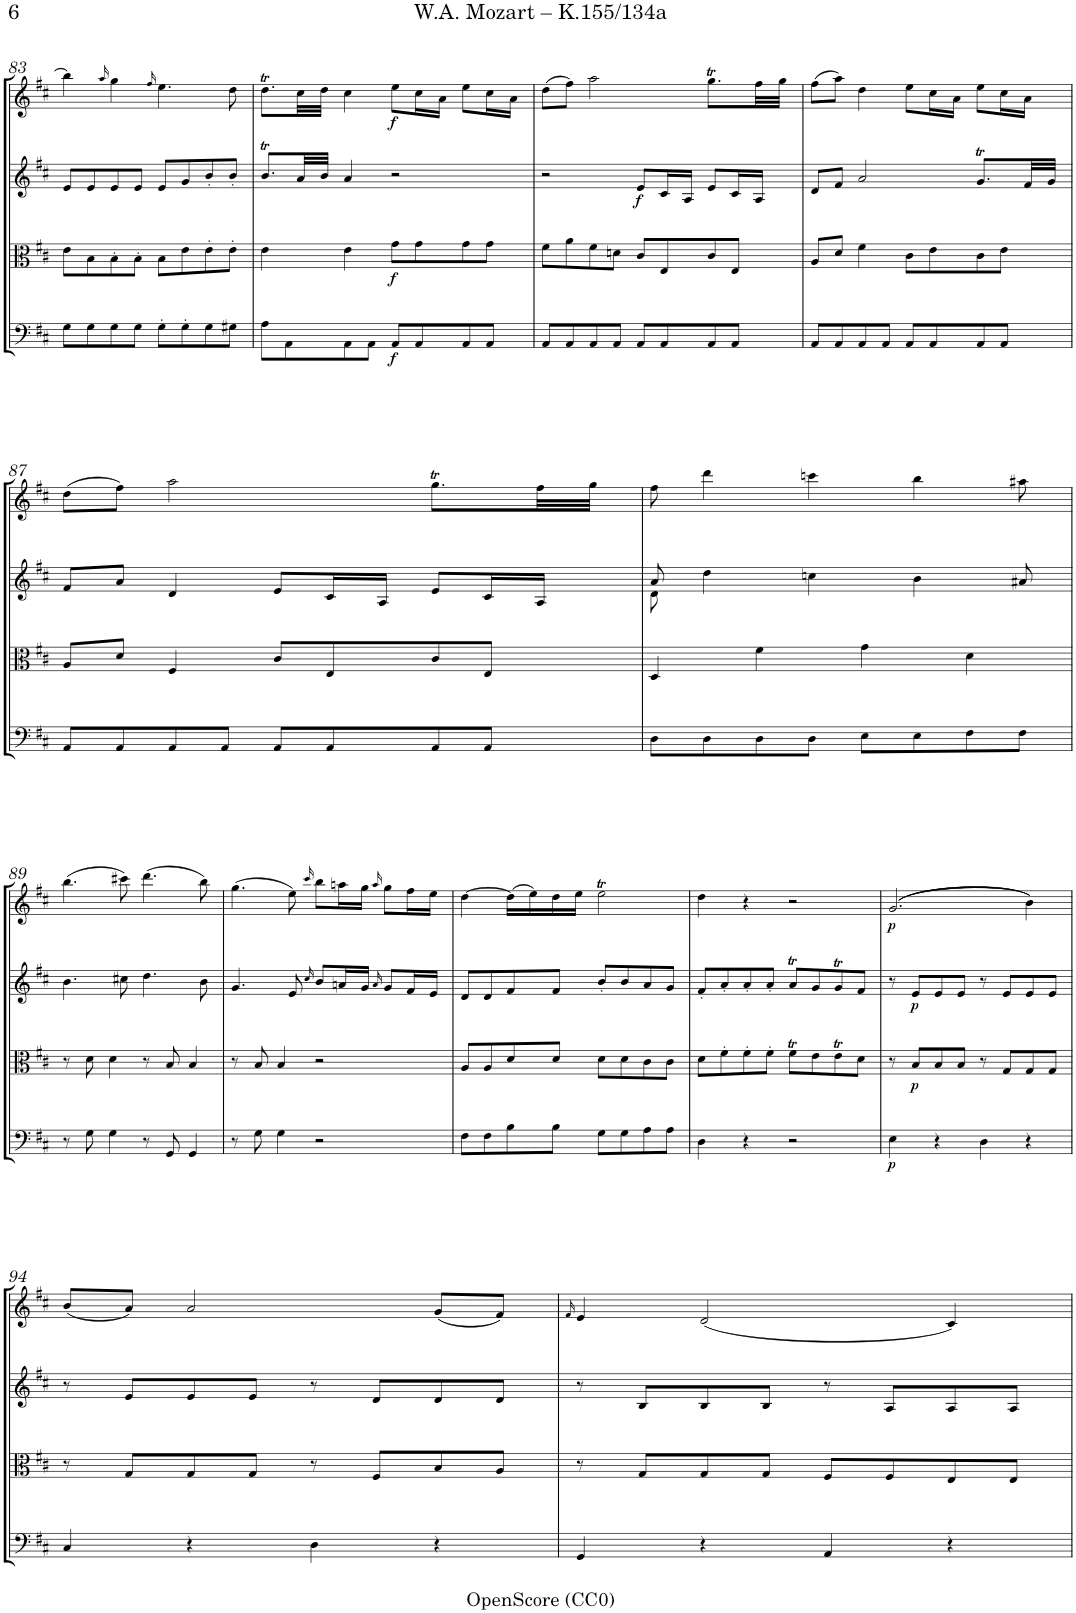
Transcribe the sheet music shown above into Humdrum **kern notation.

**kern	**dynam	**kern	**dynam	**kern	**dynam	**kern	**dynam
*part4	*part4	*part3	*part3	*part2	*part2	*part1	*part1
*staff4	*staff4	*staff3	*staff3	*staff2	*staff2	*staff1	*staff1
*I"Violoncello	*	*I"Viola	*	*I"Violin 2	*	*I"Violin 1	*
*I'Vc	*	*I'Vla	*	*I'Vln	*	*I'Vln	*
!!LO:PB:g=z
*clefF4	*	*clefC3	*	*clefG2	*	*clefG2	*
*k[f#c#]	*	*k[f#c#]	*	*k[f#c#]	*	*k[f#c#]	*
*M4/4	*	*M4/4	*	*M4/4	*	*M4/4	*
*met(c)	*	*met(c)	*	*met(c)	*	*met(c)	*
=83	=83	=83	=83	=83	=83	=83	=83
8G\L	.	8e\L	.	8e/L	.	4bb\]	.
8G\	.	8B\	.	8e/	.	.	.
.	.	.	.	.	.	16qaa/	.
8G\	.	8B'\	.	8e/	.	4gg\	.
8G\J	.	8B'\J	.	8e/J	.	.	.
.	.	.	.	.	.	16qff#/	.
8G'\L	.	8B\L	.	8e/L	.	4.ee\	.
8G'\	.	8e\	.	8g/	.	.	.
8G\	.	8e'\	.	8b'/	.	.	.
8G#X\J	.	8e'\J	.	8b'/J	.	8dd\	.
=84	=84	=84	=84	=84	=84	=84	=84
8A\L	.	4e\	.	8.bT/L	.	8.ddT\L	.
8AA\	.	.	.	.	.	.	.
.	.	.	.	32a/LL	.	32cc#\LL	.
.	.	.	.	32b/JJJ	.	32dd\JJJ	.
8AA\	.	4e\	.	4a/	.	4cc#\	.
8AA\J	.	.	.	.	.	.	.
!	!LO:DY:b	!	!LO:DY:b	!	!	!	!LO:DY:b
8AA/L	f	8g\L	f	2r	.	8ee\L	f
8AA/	.	8g\	.	.	.	16cc#\L	.
.	.	.	.	.	.	16a\JJ	.
8AA/	.	8g\	.	.	.	8ee\L	.
8AA/J	.	8g\J	.	.	.	16cc#\L	.
.	.	.	.	.	.	16a\JJ	.
=85	=85	=85	=85	=85	=85	=85	=85
8AA/L	.	8f#\L	.	2r	.	(8dd\L	.
8AA/	.	8a\	.	.	.	8ff#\J)	.
8AA/	.	8f#\	.	.	.	2aa\	.
8AA/J	.	8dn\J	.	.	.	.	.
!	!	!	!	!	!LO:DY:b	!	!
8AA/L	.	8c#/L	.	8e/L	f	.	.
8AA/	.	8E/	.	16c#/L	.	.	.
.	.	.	.	16A/JJ	.	.	.
8AA/	.	8c#/	.	8e/L	.	8.ggT\L	.
8AA/J	.	8E/J	.	16c#/L	.	.	.
.	.	.	.	16A/JJ	.	32ff#\LL	.
.	.	.	.	.	.	32gg\JJJ	.
=86	=86	=86	=86	=86	=86	=86	=86
8AA/L	.	8A/L	.	8d/L	.	(8ff#\L	.
8AA/	.	8d/J	.	8f#/J	.	8aa\J)	.
8AA/	.	4f#\	.	2a/	.	4dd\	.
8AA/J	.	.	.	.	.	.	.
8AA/L	.	8c#\L	.	.	.	8ee\L	.
8AA/	.	8e\	.	.	.	16cc#\L	.
.	.	.	.	.	.	16a\JJ	.
8AA/	.	8c#\	.	8.gT/L	.	8ee\L	.
8AA/J	.	8e\J	.	.	.	16cc#\L	.
.	.	.	.	32f#/LL	.	16a\JJ	.
.	.	.	.	32g/JJJ	.	.	.
!!LO:LB:g=z
=87	=87	=87	=87	=87	=87	=87	=87
8AA/L	.	8A/L	.	8f#/L	.	(8dd\L	.
8AA/	.	8d/J	.	8a/J	.	8ff#\J)	.
8AA/	.	4F#/	.	4d/	.	2aa\	.
8AA/J	.	.	.	.	.	.	.
8AA/L	.	8c#/L	.	8e/L	.	.	.
8AA/	.	8E/	.	16c#/L	.	.	.
.	.	.	.	16A/JJ	.	.	.
8AA/	.	8c#/	.	8e/L	.	8.ggT\L	.
8AA/J	.	8E/J	.	16c#/L	.	.	.
.	.	.	.	16A/JJ	.	32ff#\LL	.
.	.	.	.	.	.	32gg\JJJ	.
=88	=88	=88	=88	=88	=88	=88	=88
*	*	*	*	*^	*	*	*
8D\L	.	4D/	.	8a/	8d\	.	8ff#\	.
8D\	.	.	.	4dd\	8ryy	.	4ddd\	.
8D\	.	4f#\	.	.	4ryy	.	.	.
8D\J	.	.	.	4ccn\	.	.	4cccn\	.
8E\L	.	4g\	.	.	2ryy	.	.	.
8E\	.	.	.	4b\	.	.	4bb\	.
8F#\	.	4d\	.	.	.	.	.	.
8F#\J	.	.	.	8a#X/	.	.	8aa#X\	.
*	*	*	*	*v	*v	*	*	*
!!LO:LB:g=z
=89	=89	=89	=89	=89	=89	=89	=89
8r	.	8r	.	4.b\	.	(4.bb\	.
8G\	.	8d\	.	.	.	.	.
4G\	.	4d\	.	.	.	.	.
.	.	.	.	8cc#X\	.	8ccc#X\)	.
8r	.	8r	.	4.dd\	.	(4.ddd\	.
8GG/	.	8B/	.	.	.	.	.
4GG/	.	4B/	.	.	.	.	.
.	.	.	.	8b\	.	8bb\)	.
=90	=90	=90	=90	=90	=90	=90	=90
8r	.	8r	.	4.g/	.	(4.gg\	.
8G\	.	8B/	.	.	.	.	.
4G\	.	4B/	.	.	.	.	.
.	.	.	.	8e/	.	8ee\)	.
.	.	.	.	16qcc#/	.	16qccc#/	.
2r	.	2r	.	8b/L	.	8bb\L	.
.	.	.	.	16an/L	.	16aan\L	.
.	.	.	.	16g/JJ	.	16gg\JJ	.
.	.	.	.	16qa/	.	16qaa/	.
.	.	.	.	8g/L	.	8gg\L	.
.	.	.	.	16f#/L	.	16ff#\L	.
.	.	.	.	16e/JJ	.	16ee\JJ	.
=91	=91	=91	=91	=91	=91	=91	=91
8F#\L	.	8A/L	.	8d/L	.	[4dd\	.
8F#\	.	8A/	.	8d/	.	.	.
8B\	.	8d/	.	8f#/	.	(16dd\LL]	.
.	.	.	.	.	.	16ee\)	.
8B\J	.	8d/J	.	8f#/J	.	16dd\	.
.	.	.	.	.	.	16ee\JJ	.
8G\L	.	8d\L	.	8b'/L	.	2eeT\	.
8G\	.	8d\	.	8b/	.	.	.
8A\	.	8c#\	.	8a/	.	.	.
8A\J	.	8c#\J	.	8g/J	.	.	.
=92	=92	=92	=92	=92	=92	=92	=92
4D\	.	8d\L	.	8f#'/L	.	4dd\	.
.	.	8f#'\	.	8a'/	.	.	.
4r	.	8f#'\	.	8a'/	.	4r	.
.	.	8f#'\J	.	8a'/J	.	.	.
2r	.	8f#t\L	.	8aT/L	.	2r	.
.	.	8e\	.	8g/	.	.	.
.	.	8eT\	.	8gT/	.	.	.
.	.	8d\J	.	8f#/J	.	.	.
=93	=93	=93	=93	=93	=93	=93	=93
!	!LO:DY:b	!	!	!	!	!	!LO:DY:b
4E\	p	8r	.	8r	.	((2.g/	p
!	!	!	!LO:DY:b	!	!LO:DY:b	!	!
.	.	8B/L	p	8e/L	p	.	.
4r	.	8B/	.	8e/	.	.	.
.	.	8B/J	.	8e/J	.	.	.
4D\	.	8r	.	8r	.	.	.
.	.	8G/L	.	8e/L	.	.	.
4r	.	8G/	.	8e/	.	4b\))	.
.	.	8G/J	.	8e/J	.	.	.
!!LO:LB:g=z
=94	=94	=94	=94	=94	=94	=94	=94
4C#/	.	8r	.	8r	.	(8b/L	.
.	.	8G/L	.	8e/L	.	8a/J)	.
4r	.	8G/	.	8e/	.	2a/	.
.	.	8G/J	.	8e/J	.	.	.
4D\	.	8r	.	8r	.	.	.
.	.	8F#/L	.	8d/L	.	.	.
4r	.	8B/	.	8d/	.	(8g/L	.
.	.	8A/J	.	8d/J	.	8f#/J)	.
=95	=95	=95	=95	=95	=95	=95	=95
.	.	.	.	.	.	16qf#/	.
4GG/	.	8r	.	8r	.	4e/	.
.	.	8G/L	.	8B/L	.	.	.
4r	.	8G/	.	8B/	.	(2d/	.
.	.	8G/J	.	8B/J	.	.	.
4AA/	.	8F#/L	.	8r	.	.	.
.	.	8F#/	.	8A/L	.	.	.
4r	.	8E/	.	8A/	.	4c#/)	.
.	.	8E/J	.	8A/J	.	.	.
=	=	=	=	=	=	=	=
*-	*-	*-	*-	*-	*-	*-	*-
